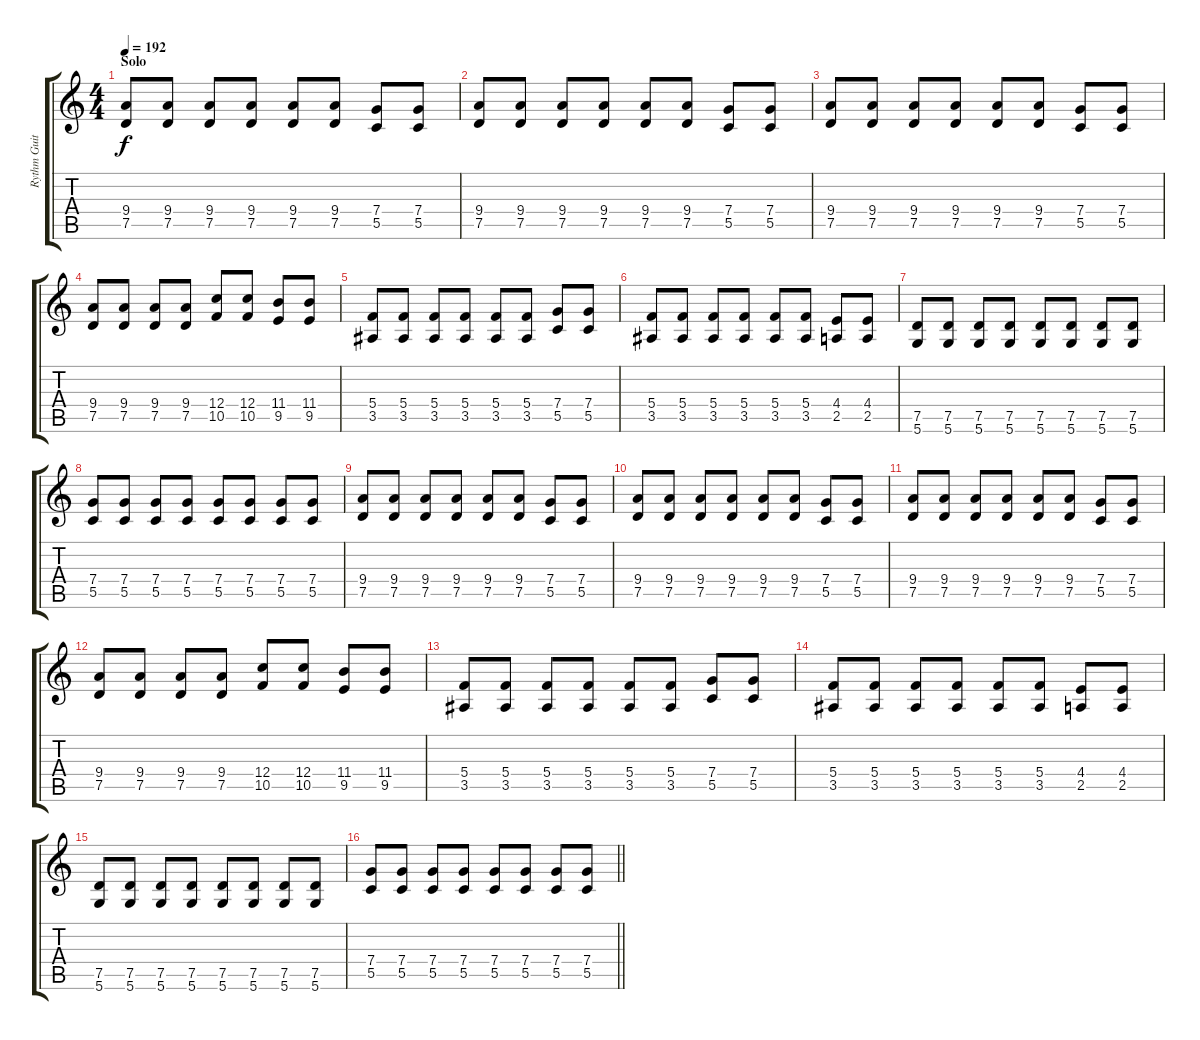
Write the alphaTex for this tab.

\track ("Rythm Guitar" "Rythm Guit") {instrument overdrivenguitar}
\staff {score tabs}
\tuning (D4 A3 F3 C3 G2 D2) {hide}
\ts (4 4)
\section ("" "Solo")
\tempo 192
\clef g2
\ks c
(9.4 7.5).8{dy f} (9.4 7.5).8 (9.4 7.5).8 (9.4 7.5).8 (9.4 7.5).8 (9.4 7.5).8 (7.4 5.5).8 (7.4 5.5).8 |
(9.4 7.5).8 (9.4 7.5).8 (9.4 7.5).8 (9.4 7.5).8 (9.4 7.5).8 (9.4 7.5).8 (7.4 5.5).8 (7.4 5.5).8 |
(9.4 7.5).8 (9.4 7.5).8 (9.4 7.5).8 (9.4 7.5).8 (9.4 7.5).8 (9.4 7.5).8 (7.4 5.5).8 (7.4 5.5).8 |
(9.4 7.5).8 (9.4 7.5).8 (9.4 7.5).8 (9.4 7.5).8 (12.4 10.5).8 (12.4 10.5).8 (11.4 9.5).8 (11.4 9.5).8 |
(5.4 3.5).8 (5.4 3.5).8 (5.4 3.5).8 (5.4 3.5).8 (5.4 3.5).8 (5.4 3.5).8 (7.4 5.5).8 (7.4 5.5).8 |
(5.4 3.5).8 (5.4 3.5).8 (5.4 3.5).8 (5.4 3.5).8 (5.4 3.5).8 (5.4 3.5).8 (4.4 2.5).8 (4.4 2.5).8 |
(7.5 5.6).8 (7.5 5.6).8 (7.5 5.6).8 (7.5 5.6).8 (7.5 5.6).8 (7.5 5.6).8 (7.5 5.6).8 (7.5 5.6).8 |
(7.4 5.5).8 (7.4 5.5).8 (7.4 5.5).8 (7.4 5.5).8 (7.4 5.5).8 (7.4 5.5).8 (7.4 5.5).8 (7.4 5.5).8 |
(9.4 7.5).8 (9.4 7.5).8 (9.4 7.5).8 (9.4 7.5).8 (9.4 7.5).8 (9.4 7.5).8 (7.4 5.5).8 (7.4 5.5).8 |
(9.4 7.5).8 (9.4 7.5).8 (9.4 7.5).8 (9.4 7.5).8 (9.4 7.5).8 (9.4 7.5).8 (7.4 5.5).8 (7.4 5.5).8 |
(9.4 7.5).8 (9.4 7.5).8 (9.4 7.5).8 (9.4 7.5).8 (9.4 7.5).8 (9.4 7.5).8 (7.4 5.5).8 (7.4 5.5).8 |
(9.4 7.5).8 (9.4 7.5).8 (9.4 7.5).8 (9.4 7.5).8 (12.4 10.5).8 (12.4 10.5).8 (11.4 9.5).8 (11.4 9.5).8 |
(5.4 3.5).8 (5.4 3.5).8 (5.4 3.5).8 (5.4 3.5).8 (5.4 3.5).8 (5.4 3.5).8 (7.4 5.5).8 (7.4 5.5).8 |
(5.4 3.5).8 (5.4 3.5).8 (5.4 3.5).8 (5.4 3.5).8 (5.4 3.5).8 (5.4 3.5).8 (4.4 2.5).8 (4.4 2.5).8 |
(7.5 5.6).8 (7.5 5.6).8 (7.5 5.6).8 (7.5 5.6).8 (7.5 5.6).8 (7.5 5.6).8 (7.5 5.6).8 (7.5 5.6).8 |
\barLineRight lightlight
(7.4 5.5).8 (7.4 5.5).8 (7.4 5.5).8 (7.4 5.5).8 (7.4 5.5).8 (7.4 5.5).8 (7.4 5.5).8 (7.4 5.5).8
